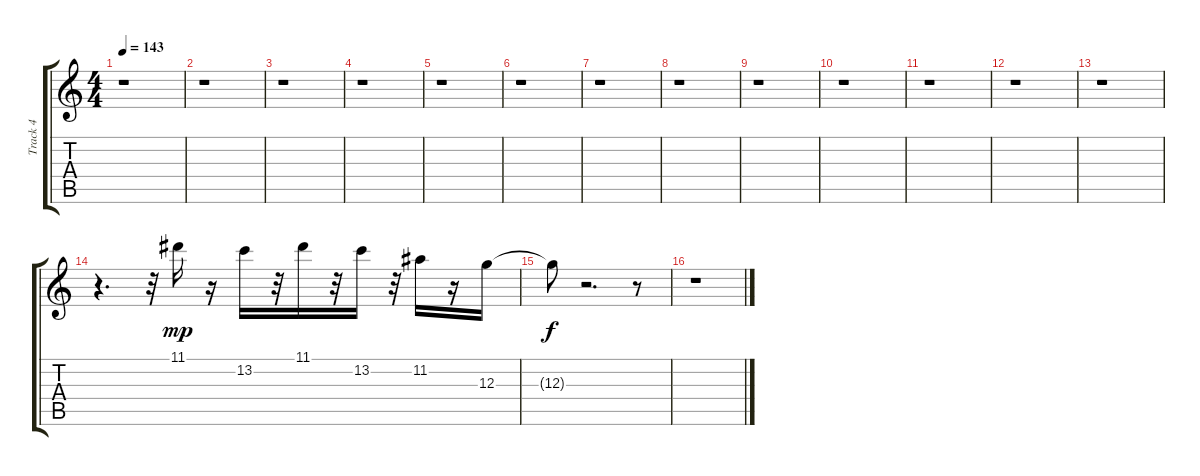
\track ("Track 4" "Track 4") {instrument acousticguitarnylon}
\staff {score tabs}
\tuning (E4 B3 G3 D3 A2 E2) {hide}
\ts (4 4)
\tempo 143
\clef g2
\ks c
r.1{dy f} |
r.1 |
r.1 |
r.1 |
r.1 |
r.1 |
r.1 |
r.1 |
r.1 |
r.1 |
r.1 |
r.1 |
r.1 |
r.4{d} r.32 11.1.16{dy mp} r.16 13.2.16 r.32 11.1.16 r.32 13.2.16 r.32 11.2.16 r.16 12.3.16 |
12.3{t}.8{dy f} r.2{d} r.8 |
r.1
